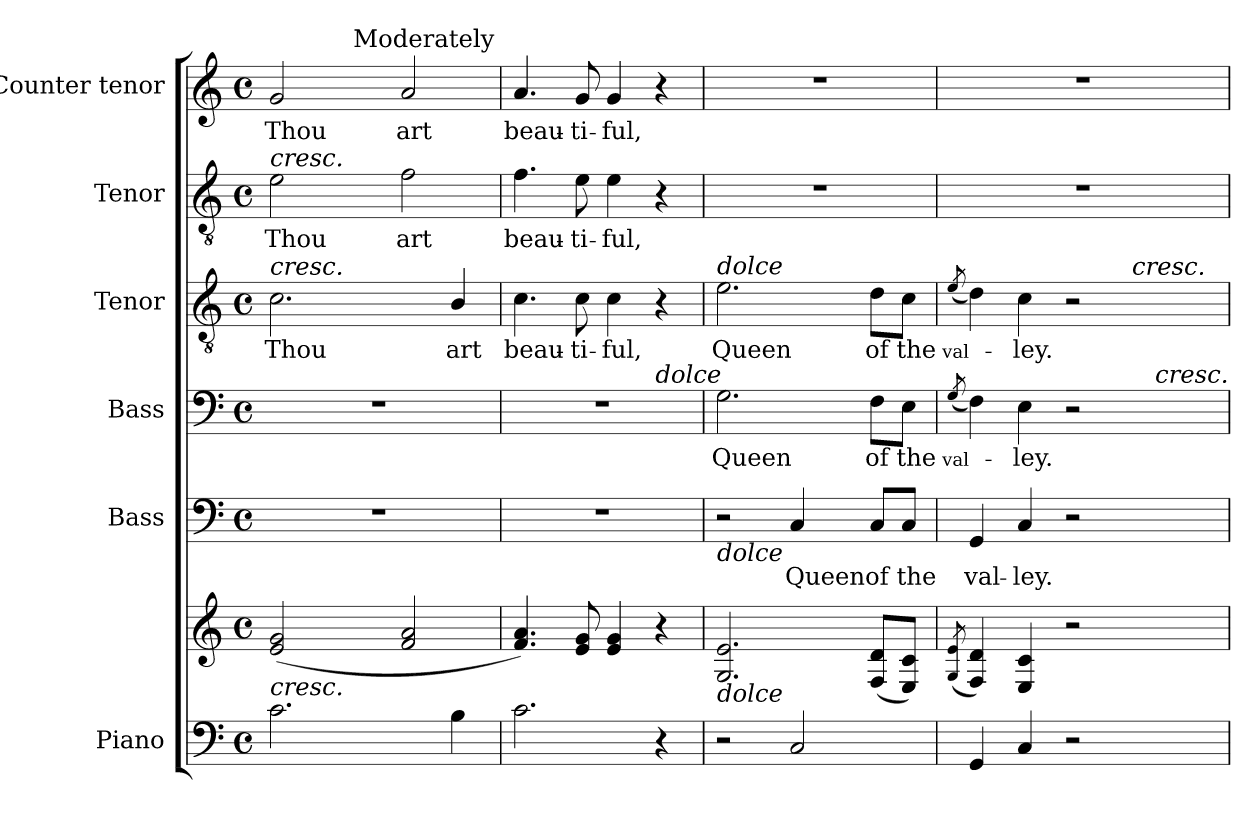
**kern	**kern	**kern	**text	**kern	**text	**kern	**text	**kern	**text	**kern	**text
*part6	*part6	*part5	*part5	*part4	*part4	*part3	*part3	*part2	*part2	*part1	*part1
*staff7	*staff6	*staff5	*staff5	*staff4	*staff4	*staff3	*staff3	*staff2	*staff2	*staff1	*staff1
*I"Piano	*	*I"Bass	*	*I"Bass	*	*I"Tenor	*	*I"Tenor	*	*I"Counter tenor	*
*I'Pno.	*	*I'B.	*	*I'B.	*	*I'T.	*	*I'T.	*	*	*
!!LO:PB:g=z
*clefF4	*clefG2	*clefF4	*	*clefF4	*	*clefGv2	*	*clefGv2	*	*clefG2	*
*	*	*	*	*	*	*ITrd7c12	*	*ITrd7c12	*	*	*
*k[]	*k[]	*k[]	*	*k[]	*	*k[]	*	*k[]	*	*k[]	*
*C:	*C:	*C:	*	*C:	*	*C:	*	*C:	*	*C:	*
*M4/4	*M4/4	*M4/4	*	*M4/4	*	*M4/4	*	*M4/4	*	*M4/4	*
*met(c)	*met(c)	*met(c)	*	*met(c)	*	*met(c)	*	*met(c)	*	*met(c)	*
*MM112	*MM112	*MM112	*	*MM112	*	*MM112	*	*MM112	*	*MM112	*
=1	=1	=1	=1	=1	=1	=1	=1	=1	=1	=1	=1
!	!	!	!	!	!	!	!LO:LY:b:color=#000000	!	!	!	!
!	!	!	!	!	!	!	!	!	!LO:LY:b:color=#000000	!	!
!	!	!	!	!	!	!	!	!	!	!LO:TX:a:i:t=cresc.	!
!	!	!	!	!	!	!	!	!LO:TX:a:i:t=cresc.	!	!	!
!	!	!	!	!	!	!LO:TX:a:i:t=cresc.	!	!	!	!	!
!LO:TX:a:i:t=cresc.	!	!	!	!	!	!	!	!	!	!	!
!	!	!	!	!	!	!	!	!	!	!	!LO:LY:b:color=#000000
*	*	*	*	*	*	*	*	*	*	*^	*
2.ci\	(2ei/ 2gi	1r	.	1r	.	2.Ci\	Thou	2Ei\	Thou	2gi/	8ryy	Thou
.	.	.	.	.	.	.	.	.	.	.	16ryy	.
.	.	.	.	.	.	.	.	.	.	.	32ryy	.
.	.	.	.	.	.	.	.	.	.	.	64ryy	.
.	.	.	.	.	.	.	.	.	.	.	128...ryy	.
!	!	!	!	!	!	!	!	!	!	!	!LO:TX:a:t=Moderately	!
.	.	.	.	.	.	.	.	.	.	.	2ryy	.
!	!	!	!	!	!	!	!	!	!LO:LY:b:color=#000000	!	!	!
!	!	!	!	!	!	!	!	!	!	!	!	!LO:LY:b:color=#000000
.	2fi/ 2ai	.	.	.	.	.	.	2Fi\	art	2ai/	.	art
.	.	.	.	.	.	.	.	.	.	.	4ryy	.
!	!	!	!	!	!	!	!LO:LY:b:color=#000000	!	!	!	!	!
4Bi\	.	.	.	.	.	4BBi/	art	.	.	.	.	.
.	.	.	.	.	.	.	.	.	.	.	1024ryy	.
*	*	*	*	*	*	*	*	*	*	*v	*v	*
=2	=2	=2	=2	=2	=2	=2	=2	=2	=2	=2	=2
*	*	*	*	*	*	*	*	*	*	*^	*
!	!	!	!	!	!	!	!LO:LY:b:color=#000000	!	!	!	!	!
*	*	*	*	*	*	*	*	*	*	*v	*v	*
*	*	*	*	*	*	*	*	*	*	*^	*
!	!	!	!	!	!	!	!	!	!LO:LY:b:color=#000000	!	!	!
*	*	*	*	*	*	*	*	*	*	*v	*v	*
*	*	*	*	*	*	*	*	*	*	*^	*
!	!	!	!	!	!	!	!	!	!	!	!	!LO:LY:b:color=#000000
*	*	*	*	*^	*	*	*	*	*	*v	*v	*
2.ci\	4.fi/ 4.ai)	1r	.	1r	2.ryy	.	4.Ci\	beau-	4.Fi\	beau-	4.ai/	beau-
!	!	!	!	!	!	!	!	!LO:LY:b:color=#000000	!	!	!	!
!	!	!	!	!	!	!	!	!	!	!LO:LY:b:color=#000000	!	!
!	!	!	!	!	!	!	!	!	!	!	!	!LO:LY:b:color=#000000
.	8ei/ 8gi	.	.	.	.	.	8Ci\	-ti-	8Ei\	-ti-	8gi/	-ti-
!	!	!	!	!	!	!	!	!LO:LY:b:color=#000000	!	!	!	!
!	!	!	!	!	!	!	!	!	!	!LO:LY:b:color=#000000	!	!
!	!	!	!	!	!	!	!	!	!	!	!	!LO:LY:b:color=#000000
.	4ei/ 4gi	.	.	.	.	.	4Ci\	-ful,	4Ei\	-ful,	4gi/	-ful,
!	!	!	!	!	!LO:TX:a:i:t=dolce	!	!	!	!	!	!	!
4r	4r	.	.	.	4ryy	.	4r	.	4r	.	4r	.
*	*	*	*	*v	*v	*	*	*	*	*	*	*
=3	=3	=3	=3	=3	=3	=3	=3	=3	=3	=3	=3
*	*	*	*	*^	*	*	*	*	*	*	*
!	!	!	!	!	!	!LO:LY:b:color=#000000	!	!	!	!	!	!
*	*	*	*	*v	*v	*	*	*	*	*	*	*
*	*	*	*	*^	*	*	*	*	*	*	*
!	!	!	!	!	!	!	!LO:TX:a:i:t=dolce	!	!	!	!	!
!	!	!LO:TX:b:i:t=dolce	!	!	!	!	!	!	!	!	!	!
!	!LO:TX:b:i:t=dolce	!	!	!	!	!	!	!	!	!	!	!
!	!	!	!	!	!	!	!	!LO:LY:b:color=#000000	!	!	!	!
*	*	*	*	*v	*v	*	*	*	*	*	*	*
2r	2.Gi/ 2.ei	2r	.	2.Gi\	Queen	2.Ei\	Queen	1r	.	1r	.
!	!	!	!LO:LY:b:color=#000000	!	!	!	!	!	!	!	!
2Ci/	.	4Ci/	Queen	.	.	.	.	.	.	.	.
!	!	!	!LO:LY:b:color=#000000	!	!	!	!	!	!	!	!
!	!	!	!	!	!LO:LY:b:color=#000000	!	!	!	!	!	!
!	!	!	!	!	!	!	!LO:LY:b:color=#000000	!	!	!	!
.	(8Fi/ 8diL	8Ci/L	of	8Fi\L	of	8Di\L	of	.	.	.	.
!	!	!	!LO:LY:b:color=#000000	!	!	!	!	!	!	!	!
!	!	!	!	!	!LO:LY:b:color=#000000	!	!	!	!	!	!
!	!	!	!	!	!	!	!LO:LY:b:color=#000000	!	!	!	!
.	8Ei/ 8ciJ)	8Ci/J	the	8Ei\J	the	8Ci\J	the	.	.	.	.
=4	=4	=4	=4	=4	=4	=4	=4	=4	=4	=4	=4
!	!	!	!	!	!	!	!LO:LY:b:color=#000000	!	!	!	!
!	!	!	!	!	!LO:LY:b:color=#000000	!	!	!	!	!	!
.	(8qGi/ 8qei	.	.	(8qGi/	val-	(8qEi/	val-	.	.	.	.
!	!	!	!LO:LY:b:color=#000000	!	!	!	!	!	!	!	!
*	*	*	*	*^	*	*^	*	*	*	*	*
4GGi/	4Fi/ 4di)	4GGi/	val-	4Fi\)	2ryy	.	4Di\)	2ryy	.	1r	.	1r	.
!	!	!	!LO:LY:b:color=#000000	!	!	!	!	!	!	!	!	!	!
!	!	!	!	!	!	!LO:LY:b:color=#000000	!	!	!	!	!	!	!
!	!	!	!	!	!	!	!	!	!LO:LY:b:color=#000000	!	!	!	!
4Ci/	4Ei/ 4ci	4Ci/	-ley.	4Ei\	.	-ley.	4Ci\	.	-ley.	.	.	.	.
2r	2r	2r	.	2r	4ryy	.	2r	4ryy	.	.	.	.	.
.	.	.	.	.	16ryy	.	.	32.ryy	.	.	.	.	.
!	!	!	!	!	!	!	!	!LO:TX:a:i:t=cresc.	!	!	!	!	!
.	.	.	.	.	.	.	.	8ryy	.	.	.	.	.
.	.	.	.	.	64ryy	.	.	.	.	.	.	.	.
.	.	.	.	.	256ryy	.	.	.	.	.	.	.	.
.	.	.	.	.	1024ryy	.	.	.	.	.	.	.	.
!	!	!	!	!	!LO:TX:a:i:t=cresc.	!	!	!	!	!	!	!	!
.	.	.	.	.	8ryy	.	.	.	.	.	.	.	.
.	.	.	.	.	.	.	.	16ryy	.	.	.	.	.
.	.	.	.	.	32ryy	.	.	.	.	.	.	.	.
.	.	.	.	.	.	.	.	64ryy	.	.	.	.	.
.	.	.	.	.	128ryy	.	.	.	.	.	.	.	.
.	.	.	.	.	512.ryy	.	.	.	.	.	.	.	.
*	*	*	*	*v	*v	*	*	*	*	*	*	*	*
*	*	*	*	*	*	*v	*v	*	*	*	*	*
=	=	=	=	=	=	=	=	=	=	=	=
*-	*-	*-	*-	*-	*-	*-	*-	*-	*-	*-	*-
